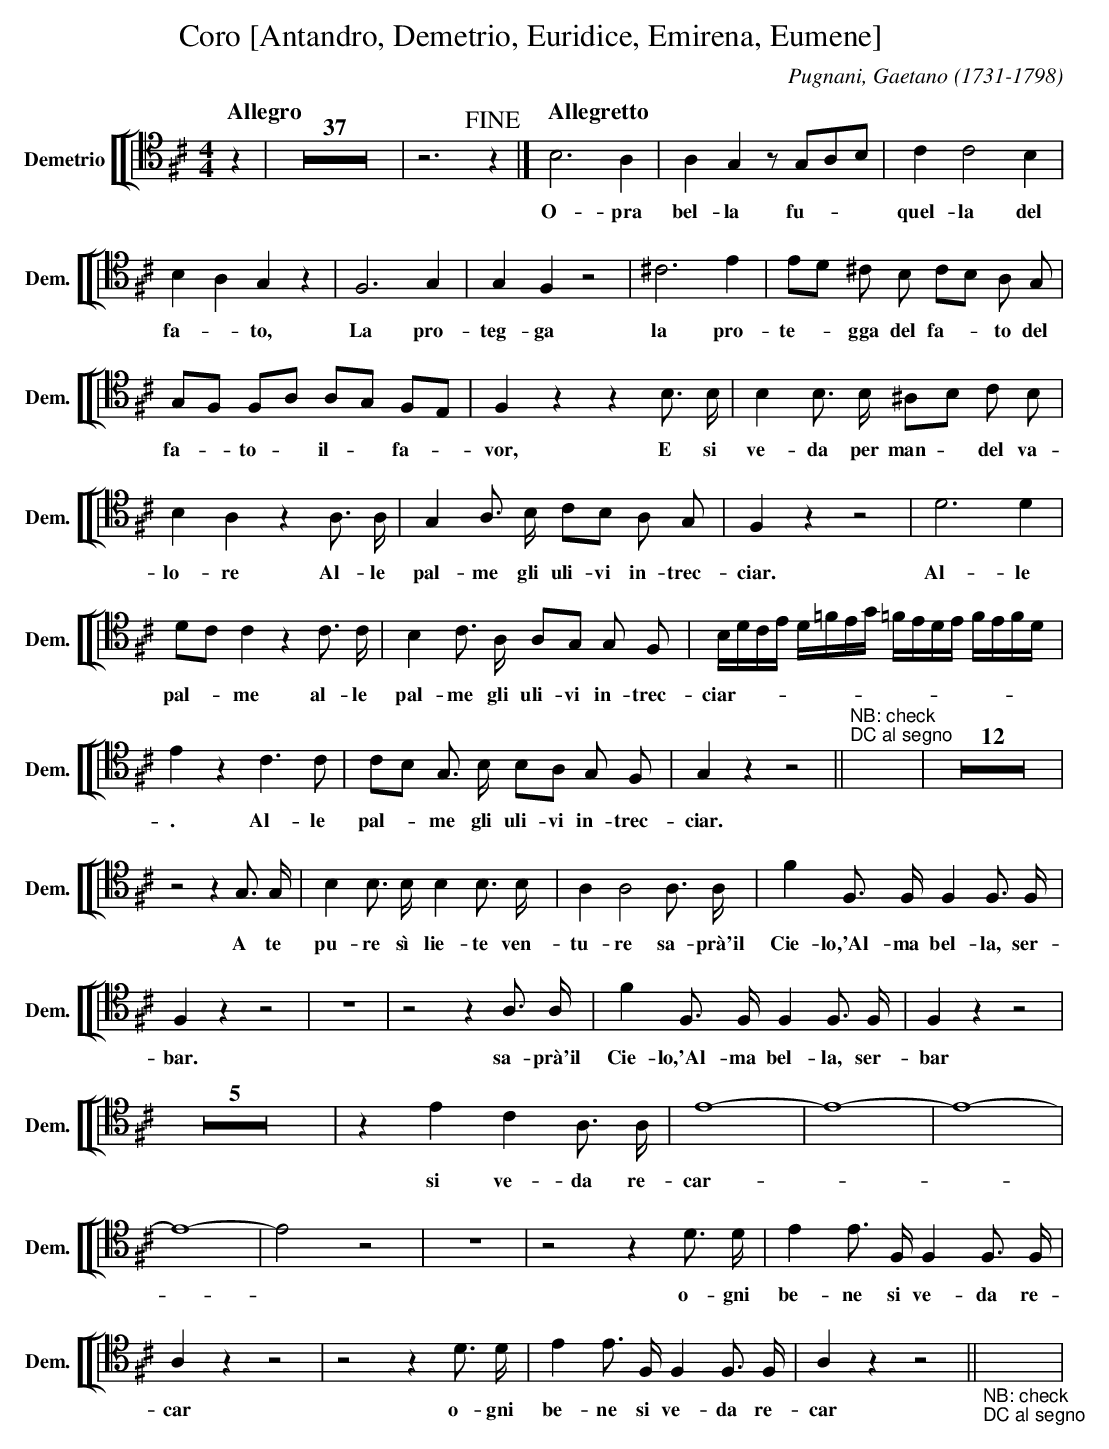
X:1
T:Coro [Antandro, Demetrio, Euridice, Emirena, Eumene]
C:Pugnani, Gaetano (1731-1798)
M:4/4
L:1/4
K:D
V: 19 clef=tenor name="Demetrio" sname="Dem."
%%staves [[ 19 ]]
[Q:"Allegro"] z | Z37 | z3!fine!z |] [Q:"Allegretto"] B,2>A,2 | A,G, z/ \
w: O-pra bel-la
   G,/A,/B,/ | C C2 B, | B,A,G,z | \
w: fu--~ | quel-la del fa--to,
   F,2>G,2 | G,F,z2 | ^C3E | E/D/ ^C/ B,/ C/B,/ A,/ G,/ | G,/F,/ F,/A,/ A,/G,/ F,/E,/ | F, zz \
w: La pro-teg-ga la pro-te--gga del fa--to del fa--to-~ il-~ fa--vor,
   B,/> B,/ | B, B,/> B,/ ^A,/B,/ C/ B,/ | B, A, z \
w: E si ve-da per man-~ del va-lo-re
   A,/> A,/ | G, A,/> B,/ C/B,/ A,/ G,/ | F, zz2 | \
w: Al-le pal-me gli uli-vi in-trec-ciar.
   D3D | D/C/ Cz C/> C/ | B, C/> A,/ A,/G,/ G,/ F,/ | B,//D//C//E// D//=F//E//G// =F//E//D//E// F//E//F//D// | E z\
w: Al-le pal--me al-le pal-me gli uli-vi in-trec-ciar----------------.
   C>C | C/B,/ G,/> B,/ B,/A,/ G,/ F,/ | G,zz2 || "^NB: check" "^DC al segno" X | \
w: Al-le pal--me gli uli-vi in-trec-ciar.
   Z12 | z2zG,/> G,/ | B, B,/> B,/  B, B,/> B,/ | A, A,2 A,/> A,/ | FF,/> F,/ F, F,/> F,/ | F,zz2 | Z |\
w: A te pu-re s\`i lie-te ven-tu-re sa-pr\`a'il Cie-lo,'Al-ma bel-la, ser-bar.
   z2z A,/> A,/ | FF,/> F,/ F, F,/> F,/ | F,zz2 | Z5 |\
w: sa-pr\`a'il Cie-lo,'Al-ma bel-la, ser-bar
   z EC A,/> A,/ | E4- |  E4- |  E4- |  E4- | E2z2 | Z | \
w: si ve-da re-car----~
   z2z D/> D/ | E E/> F,/ F, F,/> F,/ | A, zz2 | \
w: o-gni be-ne si ve-da re-car
   z2z D/> D/ | E E/> F,/ F, F,/> F,/ | A, zz2 ||  \
w: o-gni be-ne si ve-da re-car
   "_NB: check" "_DC al segno" X | \
